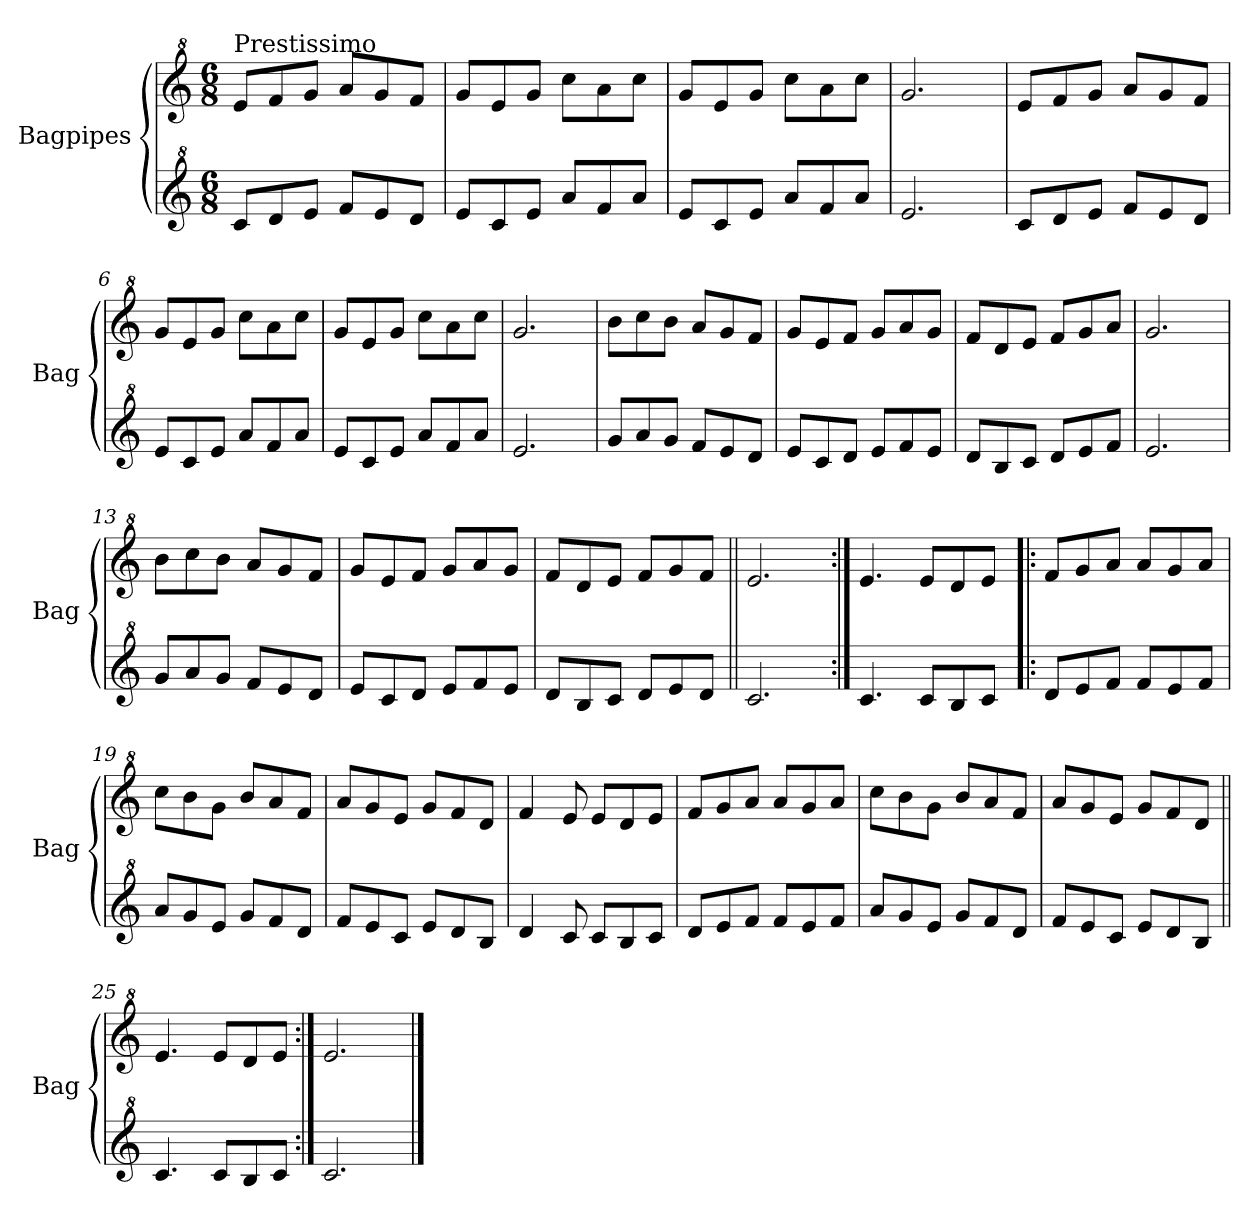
**kern	**kern
*part2	*part1
*staff2	*staff1
*I"Bagpipes	*I"Bagpipes
*I'Bag	*I'Bag
*clefG^2	*clefG^2
*k[]	*k[]
*C:	*C:
*M6/8	*M6/8
=1	=1
!	!LO:TX:a:t=Prestissimo
8cc/L	8ee/L
8dd/	8ff/
8ee/J	8gg/J
8ff/L	8aa/L
8ee/	8gg/
8dd/J	8ff/J
=2	=2
8ee/L	8gg/L
8cc/	8ee/
8ee/J	8gg/J
8aa/L	8ccc\L
8ff/	8aa\
8aa/J	8ccc\J
=3	=3
8ee/L	8gg/L
8cc/	8ee/
8ee/J	8gg/J
8aa/L	8ccc\L
8ff/	8aa\
8aa/J	8ccc\J
=4	=4
2.ee/	2.gg/
=5	=5
8cc/L	8ee/L
8dd/	8ff/
8ee/J	8gg/J
8ff/L	8aa/L
8ee/	8gg/
8dd/J	8ff/J
=6	=6
8ee/L	8gg/L
8cc/	8ee/
8ee/J	8gg/J
8aa/L	8ccc\L
8ff/	8aa\
8aa/J	8ccc\J
=7	=7
8ee/L	8gg/L
8cc/	8ee/
8ee/J	8gg/J
8aa/L	8ccc\L
8ff/	8aa\
8aa/J	8ccc\J
=8	=8
2.ee/	2.gg/
!!LO:LB:g=z
=9	=9
8gg/L	8bb\L
8aa/	8ccc\
8gg/J	8bb\J
8ff/L	8aa/L
8ee/	8gg/
8dd/J	8ff/J
=10	=10
8ee/L	8gg/L
8cc/	8ee/
8dd/J	8ff/J
8ee/L	8gg/L
8ff/	8aa/
8ee/J	8gg/J
=11	=11
8dd/L	8ff/L
8b/	8dd/
8cc/J	8ee/J
8dd/L	8ff/L
8ee/	8gg/
8ff/J	8aa/J
=12	=12
2.ee/	2.gg/
=13	=13
8gg/L	8bb\L
8aa/	8ccc\
8gg/J	8bb\J
8ff/L	8aa/L
8ee/	8gg/
8dd/J	8ff/J
=14	=14
8ee/L	8gg/L
8cc/	8ee/
8dd/J	8ff/J
8ee/L	8gg/L
8ff/	8aa/
8ee/J	8gg/J
=15	=15
8dd/L	8ff/L
8b/	8dd/
8cc/J	8ee/J
8dd/L	8ff/L
8ee/	8gg/
8dd/J	8ff/J
=16||	=16||
2.cc/	2.ee/
=17:|!	=17:|!
4.cc/	4.ee/
8cc/L	8ee/L
8b/	8dd/
8cc/J	8ee/J
!!LO:LB:g=z
=18!|:	=18!|:
8dd/L	8ff/L
8ee/	8gg/
8ff/J	8aa/J
8ff/L	8aa/L
8ee/	8gg/
8ff/J	8aa/J
=19	=19
8aa/L	8ccc\L
8gg/	8bb\
8ee/J	8gg\J
8gg/L	8bb/L
8ff/	8aa/
8dd/J	8ff/J
=20	=20
8ff/L	8aa/L
8ee/	8gg/
8cc/J	8ee/J
8ee/L	8gg/L
8dd/	8ff/
8b/J	8dd/J
=21	=21
4dd/	4ff/
8cc/	8ee/
8cc/L	8ee/L
8b/	8dd/
8cc/J	8ee/J
=22	=22
8dd/L	8ff/L
8ee/	8gg/
8ff/J	8aa/J
8ff/L	8aa/L
8ee/	8gg/
8ff/J	8aa/J
=23	=23
8aa/L	8ccc\L
8gg/	8bb\
8ee/J	8gg\J
8gg/L	8bb/L
8ff/	8aa/
8dd/J	8ff/J
=24	=24
8ff/L	8aa/L
8ee/	8gg/
8cc/J	8ee/J
8ee/L	8gg/L
8dd/	8ff/
8b/J	8dd/J
!!LO:LB:g=z
=25||	=25||
4.cc/	4.ee/
8cc/L	8ee/L
8b/	8dd/
8cc/J	8ee/J
=26:|!	=26:|!
2.cc/	2.ee/
==	==
*-	*-
